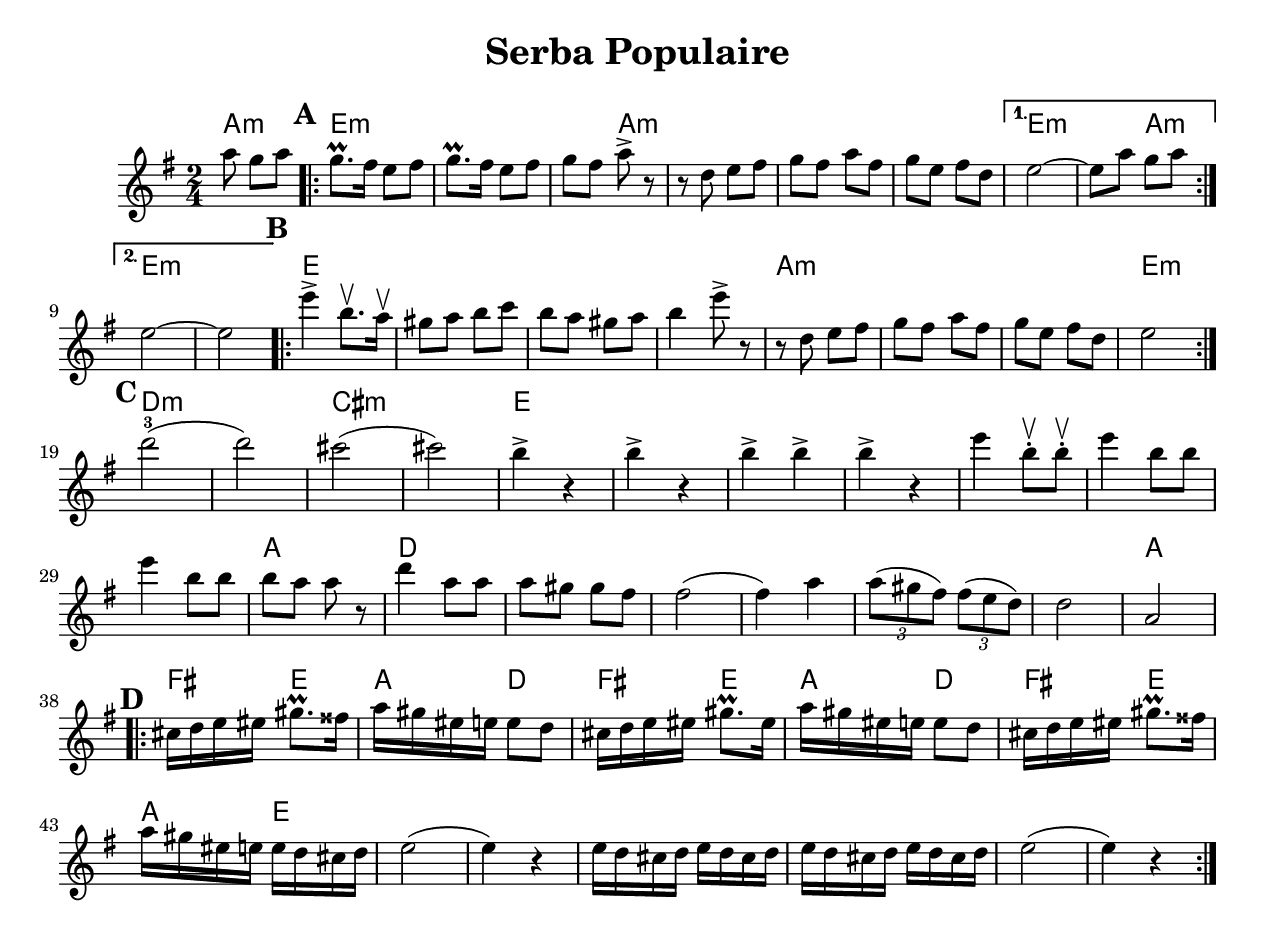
\version "2.18.0"
\include "english.ly"
\paper{
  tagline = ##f
  print-all-headers = ##t
  #(set-paper-size "letter")
}
date = #(strftime "%d-%m-%Y" (localtime (current-time)))

%\markup{ \italic{ " Updated " \date  }  }

%\markup{ Got something to say? }

global = {
  \clef treble
  \key e \minor
  \time 2/4
  \set Score.markFormatter = #format-mark-box-alphabet
}

%#################################### Melody ########################
melody = \relative c''' {
  \global
  \partial 8*3  a8 g a  %lead in notes

  \repeat volta 2{
    \mark \default
    g8.\prall fs16 e8 fs |
    g8.\prall fs16 e8 fs |
    g8 fs a-> r

    r8 d, e fs
    g fs a fs
    g e fs d


  }
  \alternative{
    {e2~ e8 a g a}
    {e2 ~ e2}
  }

  \repeat volta 2{
    \mark \default
    e'4->  b8.\upbow a16\upbow|
    gs8 a b c|
    b a gs a|
    b4 e8-> r|

    r8 d, e fs
    g fs a fs
    g e fs d|
    e2
  }
  \break
  \mark \default
  d'2-3  (d)
  cs2  (cs)
  b4->r
  b4 -> r|
  b4-> b4->
  b4-> r%7 beats + r?
  e4 b8\upbow-. b\upbow-.
  e4 b8 b
  e4 b8 b|
  b8 a a r
  d4 a8 a
  a8 gs gs fs
  fs2 (fs4) a|
  \tuplet 3/2{a8 (gs fs)} \tuplet 3/2{fs8 (e d)}
  d2
  a2
  \break
  \repeat volta 2{
    \mark \default
    cs16  d e es gs8.\prall fss16|
    a16 gs es e e8 d
    cs16 d e es gs8.\prall es16|
    a16 gs es e e8 d
    cs16 d e es gs8.\prall fss16|
    a16 gs es e e d cs d
    e2 (e4)r
    e16 d cs d e d cs d
    e16 d cs d e d cs d
    e2 (e4)r
  }
}
harmonies = \chordmode {
  a8*3:m e2:m e2:m e4:m
  a4*7:m
  %r2*3
  e4*3:m
  a4:m
  e2*2:m
  %b=============
  e2*4
  %r2*3
  a2*3:m
  %r2*2
  e2:m
  %c==============
  d2*2:m
  %r2
  cs2*2:m
  %r2
  e2*7
  %r2*6
  a2 d2*6
  %r2*5
  a2
  %d===============
  fs4 e4 a4 d4
  fs4 e4 a4 d4
  fs4 e4 a4 e4

}


\score {
  <<
    \new ChordNames {
      \set chordChanges = ##t
      \harmonies
    }
    \new Staff
    \melody
  >>
  \header{
    title= "Serba Populaire"
    subtitle=""
    composer= ""
    instrument =""
    arranger= ""
  }
  \layout{indent = 1.0\cm}
  \midi {
    \tempo 4 = 120

    % \midi { }
  }
}
%{
% more verses:
\markup{}
\markup {
  \fill-line {
    \hspace #0.1 % distance from left margin
    \column {
      \line { "1."
	\column {
	  ""
	}
      }
      \hspace #0.2 % vertical distance between verses
      \line { "2."
	\column {
	 ""
	}
      }
    }
    \hspace #0.1  % horiz. distance between columns
    \column {
      \line { "3."
	\column {
	  ""
	}
      }
      \hspace #0.2 % distance between verses
      \line { "4."
	\column {
	 ""
	}
      }
    }
    \hspace #0.1 % distance to right margin
  }
}

%}
